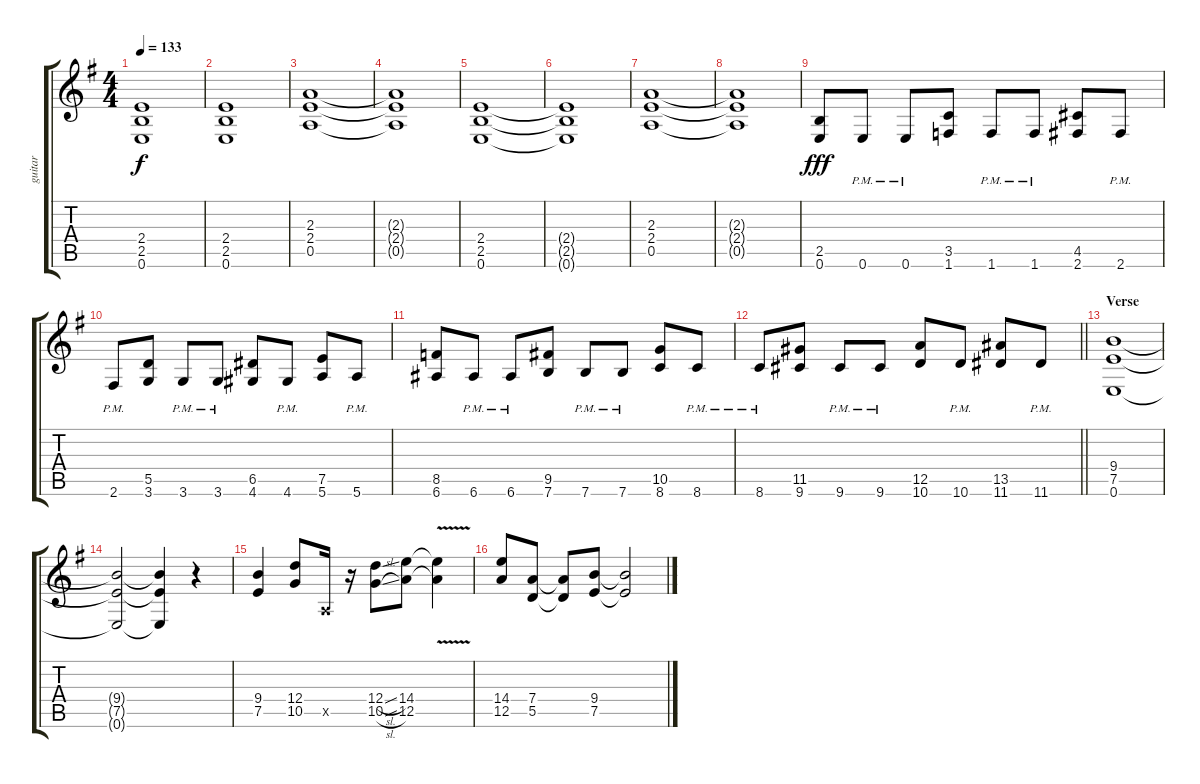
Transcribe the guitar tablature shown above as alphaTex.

\track ("guitar" "guitar") {instrument distortionguitar}
\staff {score tabs}
\tuning (E4 B3 G3 D3 A2 E2) {hide}
\ts (4 4)
\tempo 133
\clef g2
\ks g
(2.4 2.5 0.6).1{dy f} |
(2.4 2.5 0.6).1 |
(2.3 2.4 0.5).1 |
(2.3{t} 2.4{t} 0.5{t}).1 |
(2.4 2.5 0.6).1 |
(2.4{t} 2.5{t} 0.6{t}).1 |
(2.3 2.4 0.5).1 |
(2.3{t} 2.4{t} 0.5{t}).1 |
(2.5 0.6).8{dy fff} 0.6{pm}.8 0.6{pm}.8 (3.5 1.6).8 1.6{pm}.8 1.6{pm}.8 (4.5 2.6).8 2.6{pm}.8 |
2.6{pm}.8 (5.5 3.6).8 3.6{pm}.8 3.6{pm}.8 (6.5 4.6).8 4.6{pm}.8 (7.5 5.6).8 5.6{pm}.8 |
(8.5 6.6).8 6.6{pm}.8 6.6{pm}.8 (9.5 7.6).8 7.6{pm}.8 7.6{pm}.8 (10.5 8.6).8 8.6{pm}.8 |
\barLineRight lightlight
8.6{pm}.8 (11.5 9.6).8 9.6{pm}.8 9.6{pm}.8 (12.5 10.6).8 10.6{pm}.8 (13.5 11.6).8 11.6{pm}.8 |
\section ("" "Verse")
(9.4 7.5 0.6).1 |
(9.4{t} 7.5{t} 0.6{t}).2 (9.4{t} 7.5{t} 0.6{t}).4 r.4 |
(9.4 7.5).4 (12.4 10.5).8 0.5{x}.16 r.16 (12.4{sl} 10.5{sl}).8 (14.4 12.5).8 (14.4{v t} 12.5{v t}).4 |
(14.4 12.5).8 (7.4 5.5).8 (7.4{t} 5.5{t}).8 (9.4 7.5).8 (9.4{t} 7.5{t}).2
